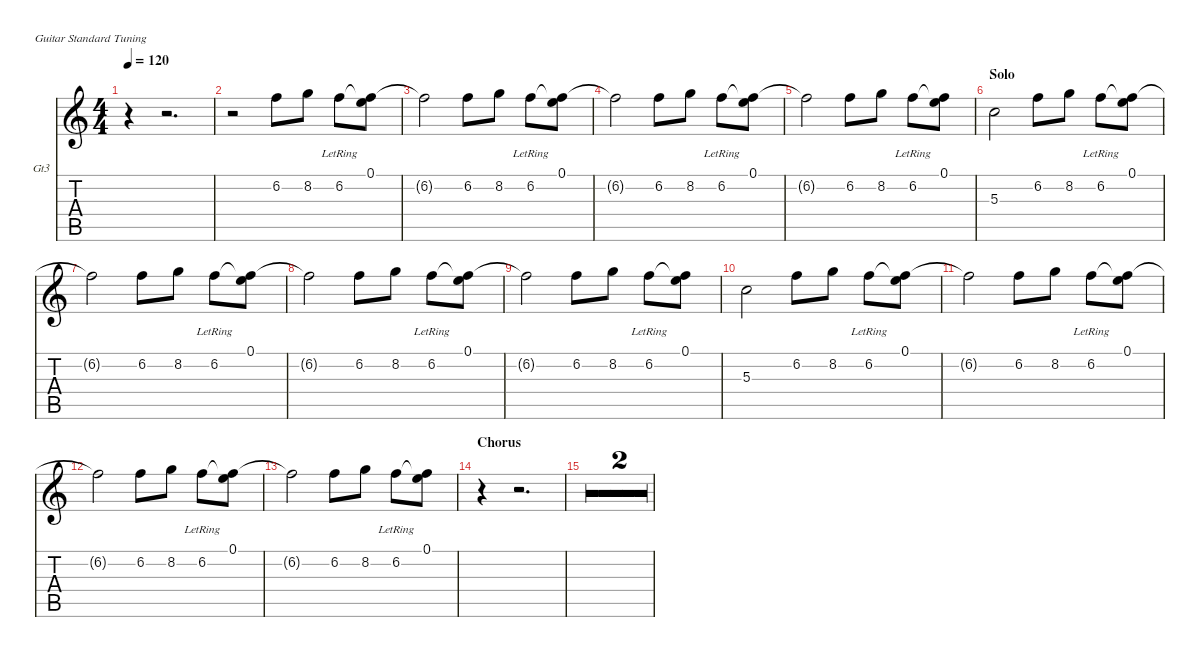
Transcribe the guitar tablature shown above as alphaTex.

\defaultSystemsLayout 4
\hideDynamics
\bracketExtendMode nobrackets
\firstSystemTrackNameOrientation horizontal
\otherSystemsTrackNameOrientation horizontal
\track ("Guitar 3" "Gt3") {multiBarRest instrument electricguitarclean}
\staff {score tabs}
\tuning (E4 B3 G3 D3 A2 E2)
\ts (4 4)
\tempo 120
\clef g2
\ks c
r.4{dy mf} r.2{d} |
r.2 6.2.8 8.2.8 6.2{lr}.8 (6.2{t} 0.1).8 |
6.2{t}.2 6.2.8 8.2.8 6.2{lr}.8 (6.2{t} 0.1).8 |
6.2{t}.2 6.2.8 8.2.8 6.2{lr}.8 (6.2{t} 0.1).8 |
6.2{t}.2 6.2.8 8.2.8 6.2{lr}.8 (6.2{t} 0.1).8 |
\section ("" "Solo")
5.3.2 6.2.8 8.2.8 6.2{lr}.8 (6.2{t} 0.1).8 |
6.2{t}.2 6.2.8 8.2.8 6.2{lr}.8 (6.2{t} 0.1).8 |
6.2{t}.2 6.2.8 8.2.8 6.2{lr}.8 (6.2{t} 0.1).8 |
6.2{t}.2 6.2.8 8.2.8 6.2{lr}.8 (6.2{t} 0.1).8 |
5.3.2 6.2.8 8.2.8 6.2{lr}.8 (6.2{t} 0.1).8 |
6.2{t}.2 6.2.8 8.2.8 6.2{lr}.8 (6.2{t} 0.1).8 |
6.2{t}.2 6.2.8 8.2.8 6.2{lr}.8 (6.2{t} 0.1).8 |
6.2{t}.2 6.2.8 8.2.8 6.2{lr}.8 (6.2{t} 0.1).8 |
\section ("" "Chorus")
r.4 r.2{d} |
r.4 r.2{d} |
r.4 r.2{d}
